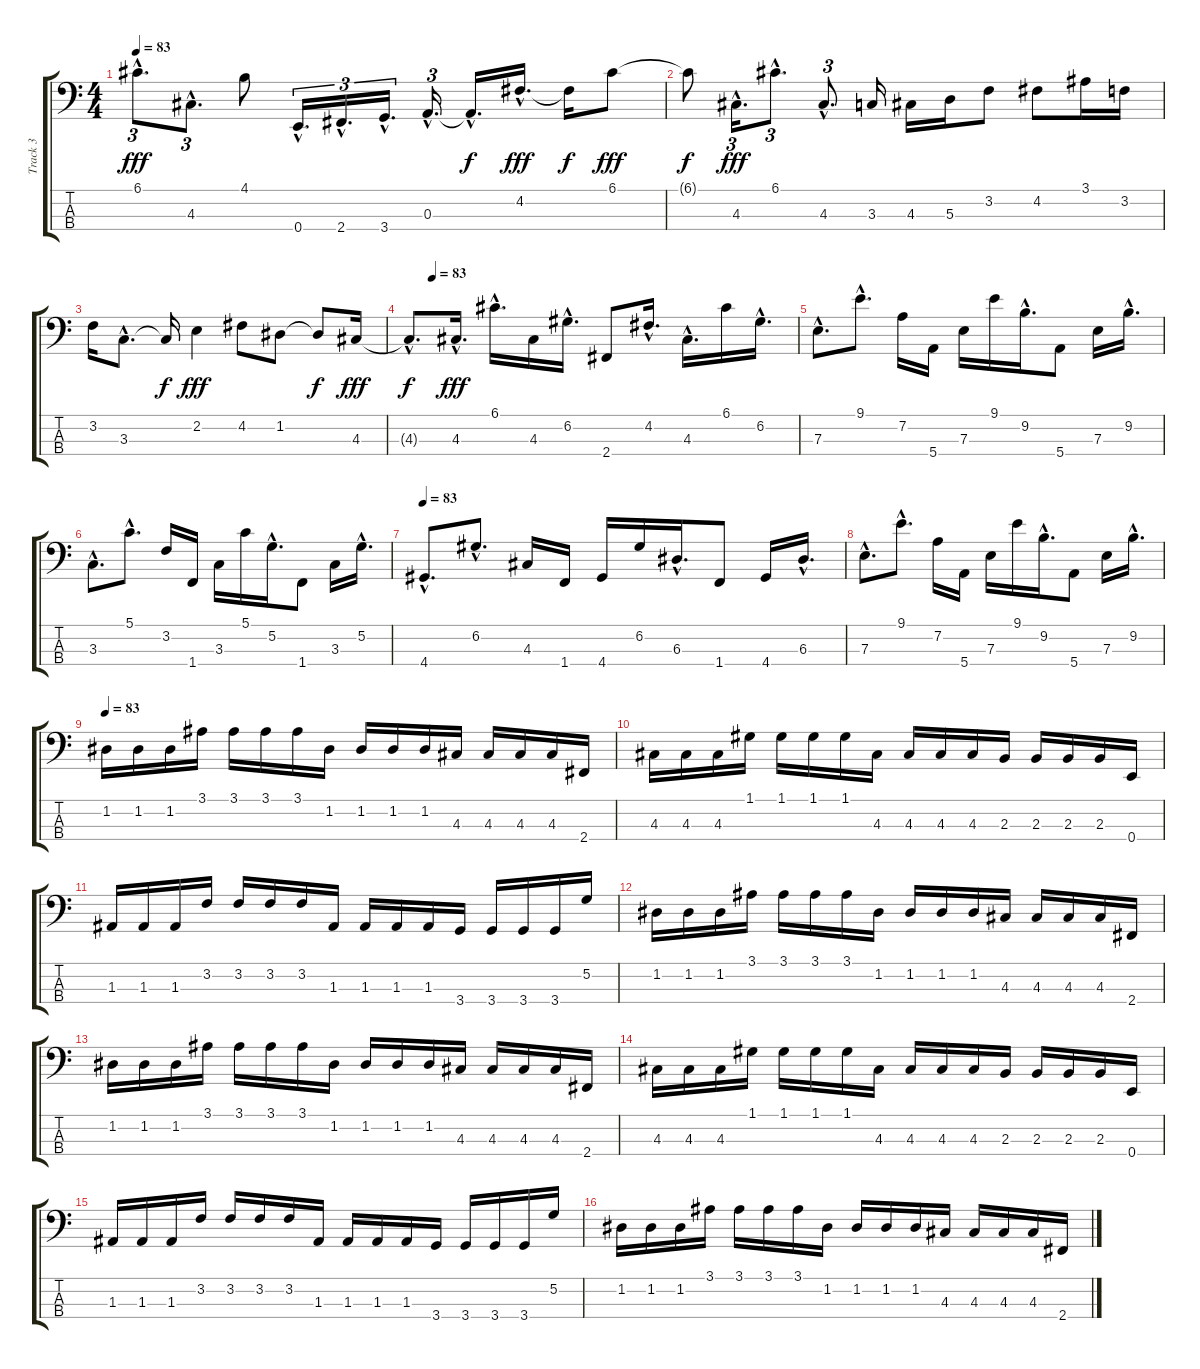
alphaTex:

\track ("Track 3" "Track 3") {instrument fretlessbass}
\staff {score tabs}
\tuning (G2 D2 A1 E1) {hide}
\ts (4 4)
\tempo 83
\clef f4
\ks c
6.1{hac}.8{d tu (3 2) dy fff} 4.3{hac}.8{d tu (3 2)} 4.1.8 0.4{hac}.16{d tu (3 2)} 2.4{hac}.16{d tu (3 2)} 3.4{hac}.16{d tu (3 2)} 0.3{hac}.16{d tu (3 2)} 0.3{hac t}.16{d dy f} 4.2{hac}.16{d dy fff} 4.2{t}.16{dy f} 6.1.8{dy fff} |
6.1{t}.8{dy f} 4.3{hac}.16{d tu (3 2) dy fff} 6.1{hac}.8{d tu (3 2)} 4.3{hac}.8{d tu (3 2)} 3.3.16 4.3.16 5.3.16 3.2.8 4.2.8 3.1.16 3.2.16 |
3.2.16 3.3{hac}.8{d} 3.3{t}.16{dy f} 2.2.4{dy fff} 4.2.8 1.2.8 1.2{t}.8{dy f} 4.3.16{dy fff} |
\tempo (83 0.0625)
4.3{hac t}.8{d dy f} 4.3{hac}.16{d dy fff instrument electricbassfinger} 6.1{hac}.16{d} 4.3.16 6.2{hac}.16{d} 2.4.8 4.2{hac}.16{d} 4.3{hac}.16{d} 6.1.16 6.2{hac}.16{d} |
7.3{hac}.8{d} 9.1{hac}.8{d} 7.2.16 5.4.16 7.3.16 9.1.16 9.2{hac}.16{d} 5.4.8 7.3.16 9.2{hac}.16{d} |
3.3{hac}.8{d} 5.1{hac}.8{d} 3.2.16 1.4.16 3.3.16 5.1.16 5.2{hac}.16{d} 1.4.8 3.3.16 5.2{hac}.16{d} |
\tempo 83
4.4{hac}.8{d} 6.2{hac}.8{d} 4.3.16 1.4.16 4.4.16 6.2.16 6.3{hac}.16{d} 1.4.8 4.4.16 6.3{hac}.16{d} |
7.3{hac}.8{d} 9.1{hac}.8{d} 7.2.16 5.4.16 7.3.16 9.1.16 9.2{hac}.16{d} 5.4.8 7.3.16 9.2{hac}.16{d} |
\tempo 83
1.2.16 1.2.16 1.2.16 3.1.16 3.1.16 3.1.16 3.1.16 1.2.16 1.2.16 1.2.16 1.2.16 4.3.16 4.3.16 4.3.16 4.3.16 2.4.16 |
4.3.16 4.3.16 4.3.16 1.1.16 1.1.16 1.1.16 1.1.16 4.3.16 4.3.16 4.3.16 4.3.16 2.3.16 2.3.16 2.3.16 2.3.16 0.4.16 |
1.3.16 1.3.16 1.3.16 3.2.16 3.2.16 3.2.16 3.2.16 1.3.16 1.3.16 1.3.16 1.3.16 3.4.16 3.4.16 3.4.16 3.4.16 5.2.16 |
1.2.16 1.2.16 1.2.16 3.1.16 3.1.16 3.1.16 3.1.16 1.2.16 1.2.16 1.2.16 1.2.16 4.3.16 4.3.16 4.3.16 4.3.16 2.4.16 |
1.2.16 1.2.16 1.2.16 3.1.16 3.1.16 3.1.16 3.1.16 1.2.16 1.2.16 1.2.16 1.2.16 4.3.16 4.3.16 4.3.16 4.3.16 2.4.16 |
4.3.16 4.3.16 4.3.16 1.1.16 1.1.16 1.1.16 1.1.16 4.3.16 4.3.16 4.3.16 4.3.16 2.3.16 2.3.16 2.3.16 2.3.16 0.4.16 |
1.3.16 1.3.16 1.3.16 3.2.16 3.2.16 3.2.16 3.2.16 1.3.16 1.3.16 1.3.16 1.3.16 3.4.16 3.4.16 3.4.16 3.4.16 5.2.16 |
1.2.16 1.2.16 1.2.16 3.1.16 3.1.16 3.1.16 3.1.16 1.2.16 1.2.16 1.2.16 1.2.16 4.3.16 4.3.16 4.3.16 4.3.16 2.4.16
